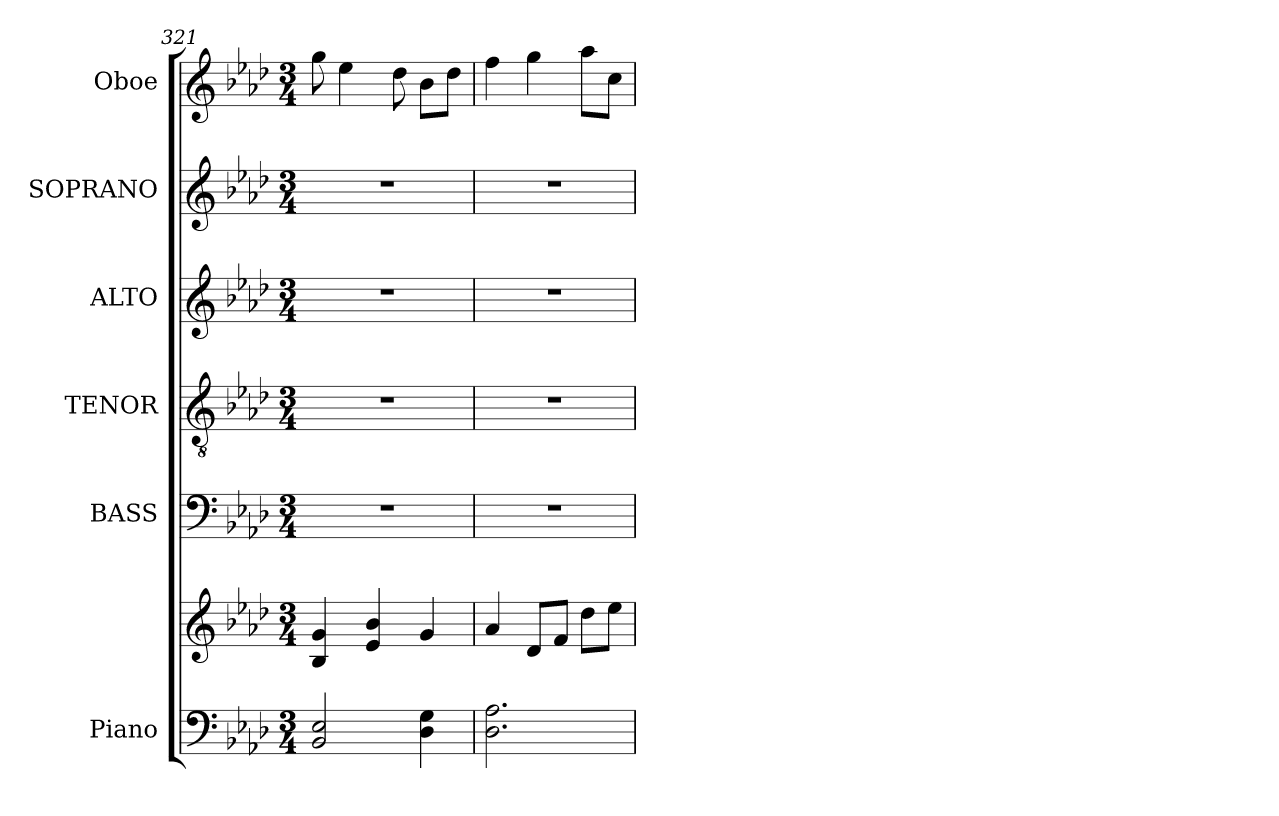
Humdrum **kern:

**kern	**kern	**kern	**kern	**kern	**kern	**kern
*part6	*part6	*part5	*part4	*part3	*part2	*part1
*staff7	*staff6	*staff5	*staff4	*staff3	*staff2	*staff1
*I"Piano	*	*I"BASS	*I"TENOR	*I"ALTO	*I"SOPRANO	*I"Oboe
*I'Pno.	*	*I'B.	*I'T.	*I'A.	*I'S.	*I'Ob.
*clefF4	*clefG2	*clefF4	*clefGv2	*clefG2	*clefG2	*clefG2
*	*	*	*ITrd7c12	*	*	*
*k[b-e-a-d-]	*k[b-e-a-d-]	*k[b-e-a-d-]	*k[b-e-a-d-]	*k[b-e-a-d-]	*k[b-e-a-d-]	*k[b-e-a-d-]
*A-:	*A-:	*A-:	*A-:	*A-:	*A-:	*A-:
*M3/4	*M3/4	*M3/4	*M3/4	*M3/4	*M3/4	*M3/4
=321	=321	=321	=321	=321	=321	=321
!	!	!LO:N:vis=1	!LO:N:vis=1	!LO:N:vis=1	!LO:N:vis=1	!
2BB-i/ 2E-i	4B-i/ 4gi	2.r	2.r	2.r	2.r	8ggi\
.	.	.	.	.	.	4ee-i\
.	4e-i/ 4b-i	.	.	.	.	.
.	.	.	.	.	.	8dd-i\
4D-i\ 4Gi	4gi/	.	.	.	.	8b-i\L
.	.	.	.	.	.	8dd-i\J
=322	=322	=322	=322	=322	=322	=322
!	!	!LO:N:vis=1	!LO:N:vis=1	!LO:N:vis=1	!LO:N:vis=1	!
2.D-i\ 2.A-i	4a-i/	2.r	2.r	2.r	2.r	4ffi\
.	8d-i/L	.	.	.	.	4ggi\
.	8fi/J	.	.	.	.	.
.	8dd-i\L	.	.	.	.	8aa-i\L
.	8ee-i\J	.	.	.	.	8cci\J
=	=	=	=	=	=	=
*-	*-	*-	*-	*-	*-	*-
